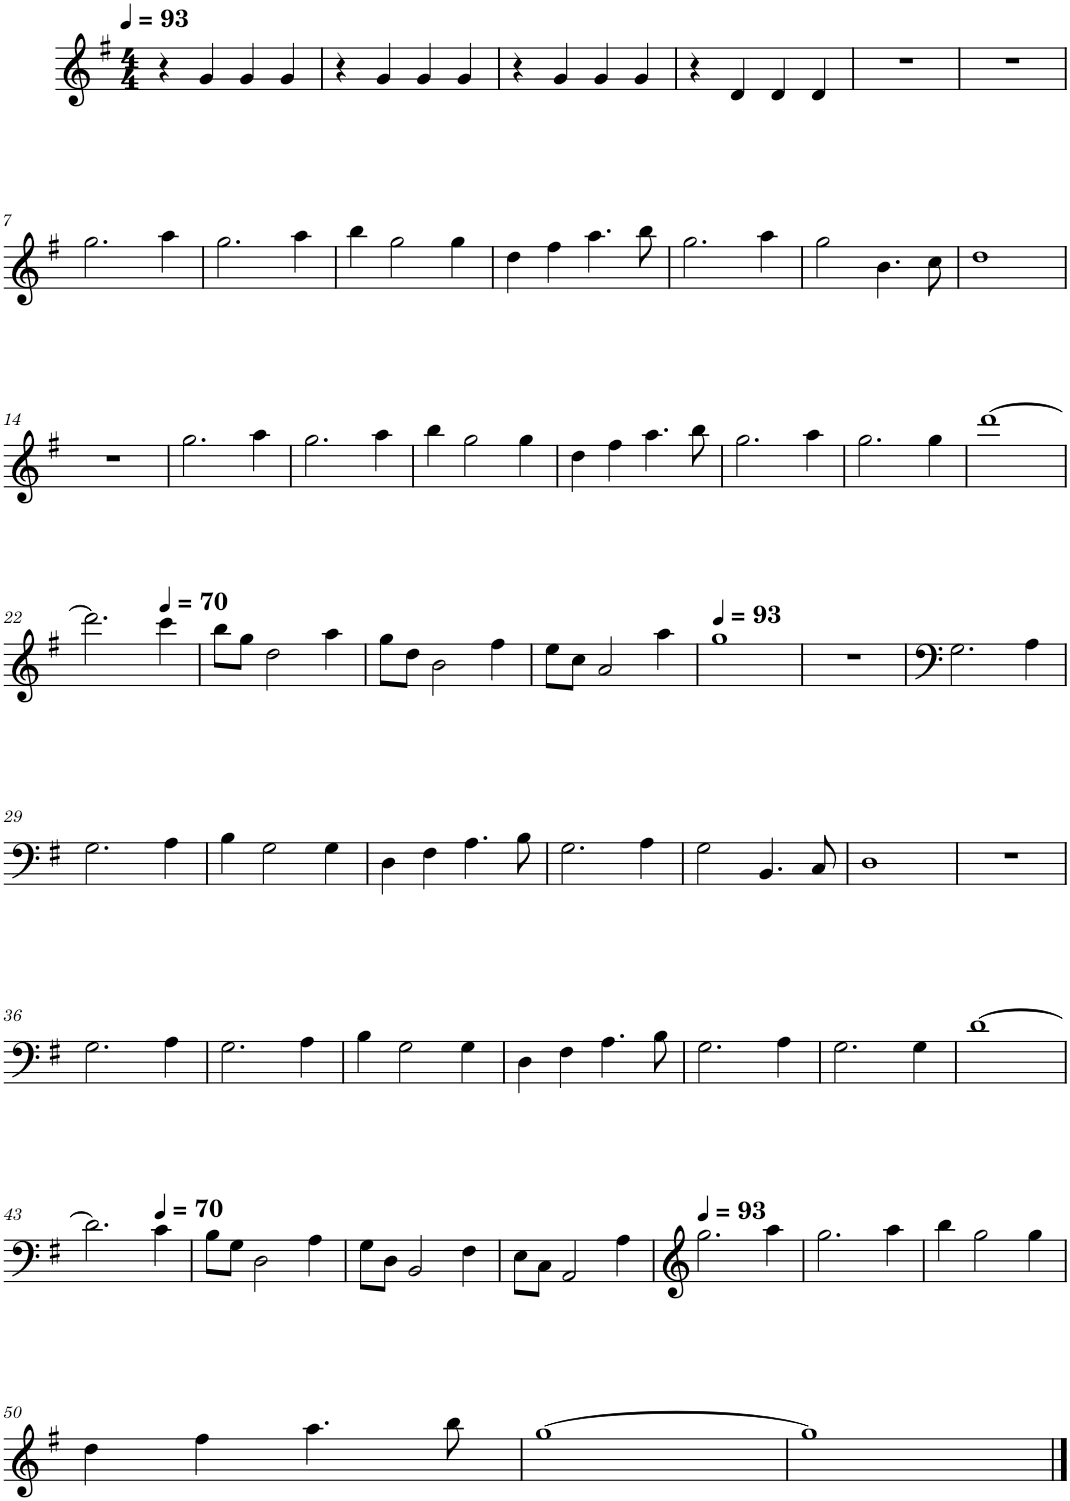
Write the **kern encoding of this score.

**kern
*part1
*staff1
*I"Piano
*I'Pno.
*clefG2
*k[f#]
*M4/4
*MM93
=1
4r
4g/
4g/
4g/
=2
4r
4g/
4g/
4g/
=3
4r
4g/
4g/
4g/
=4
4r
4d/
4d/
4d/
=5
1r
=6
1r
!!LO:LB:g=z
=7
2.gg\
4aa\
=8
2.gg\
4aa\
=9
4bb\
2gg\
4gg\
=10
4dd\
4ff#\
4.aa\
8bb\
=11
2.gg\
4aa\
=12
2gg\
4.b\
8cc\
=13
1dd
!!LO:LB:g=z
=14
1r
=15
2.gg\
4aa\
=16
2.gg\
4aa\
=17
4bb\
2gg\
4gg\
=18
4dd\
4ff#\
4.aa\
8bb\
=19
2.gg\
4aa\
=20
2.gg\
4gg\
=21
[1ddd
!!LO:LB:g=z
=22
2.ddd\]
*MM70
4ccc\
=23
8bb\L
8gg\J
2dd\
4aa\
=24
8gg\L
8dd\J
2b\
4ff#\
=25
8ee\L
8cc\J
2a/
4aa\
=26
*MM93
1gg
=27
1r
=28
2.G\
4A\
!!LO:LB:g=z
=29
2.G\
4A\
=30
4B\
2G\
4G\
=31
4D\
4F#\
4.A\
8B\
=32
2.G\
4A\
=33
2G\
4.BB/
8C/
=34
1D
=35
1r
!!LO:LB:g=z
=36
2.G\
4A\
=37
2.G\
4A\
=38
4B\
2G\
4G\
=39
4D\
4F#\
4.A\
8B\
=40
2.G\
4A\
=41
2.G\
4G\
=42
[1d
!!LO:LB:g=z
=43
2.d\]
*MM70
4c\
=44
8B\L
8G\J
2D\
4A\
=45
8G\L
8D\J
2BB/
4F#\
=46
8E\L
8C\J
2AA/
4A\
=47
*MM93
2.gg\
4aa\
=48
2.gg\
4aa\
=49
4bb\
2gg\
4gg\
!!LO:LB:g=z
=50
4dd\
4ff#\
4.aa\
8bb\
=51
[1gg
=52
1gg]
==
*-
